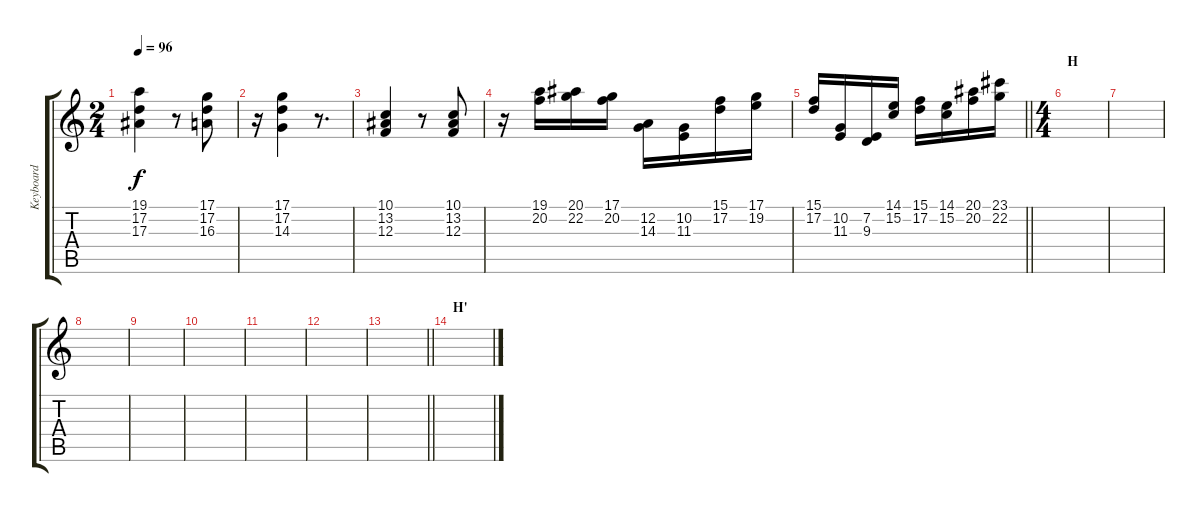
\track ("Keyboard" "Keyboard") {instrument lead2sawtooth}
\staff {score tabs}
\tuning (D4 A3 F3 C3 G2 C2) {hide}
\ts (2 4)
\tempo 96
\clef g2
\ks c
(19.1 17.2 17.3).4{dy f} r.8 (17.1 17.2 16.3).8 |
r.16 (17.1 17.2 14.3).4 r.8{d} |
(10.1 13.2 12.3).4 r.8 (10.1 13.2 12.3).8 |
r.16 (19.1 20.2).16 (20.1 22.2).16 (17.1 20.2).16 (12.2 14.3).16 (10.2 11.3).16 (15.1 17.2).16 (17.1 19.2).16 |
\barLineRight lightlight
(15.1 17.2).16 (10.2 11.3).16 (7.2 9.3).16 (14.1 15.2).16 (15.1 17.2).16 (14.1 15.2).16 (20.1 20.2).16 (23.1 22.2).16 |
\ts (4 4)
\section ("" "H")
|
|
|
|
|
|
|
\barLineRight lightlight
|
\section ("" "H'")
